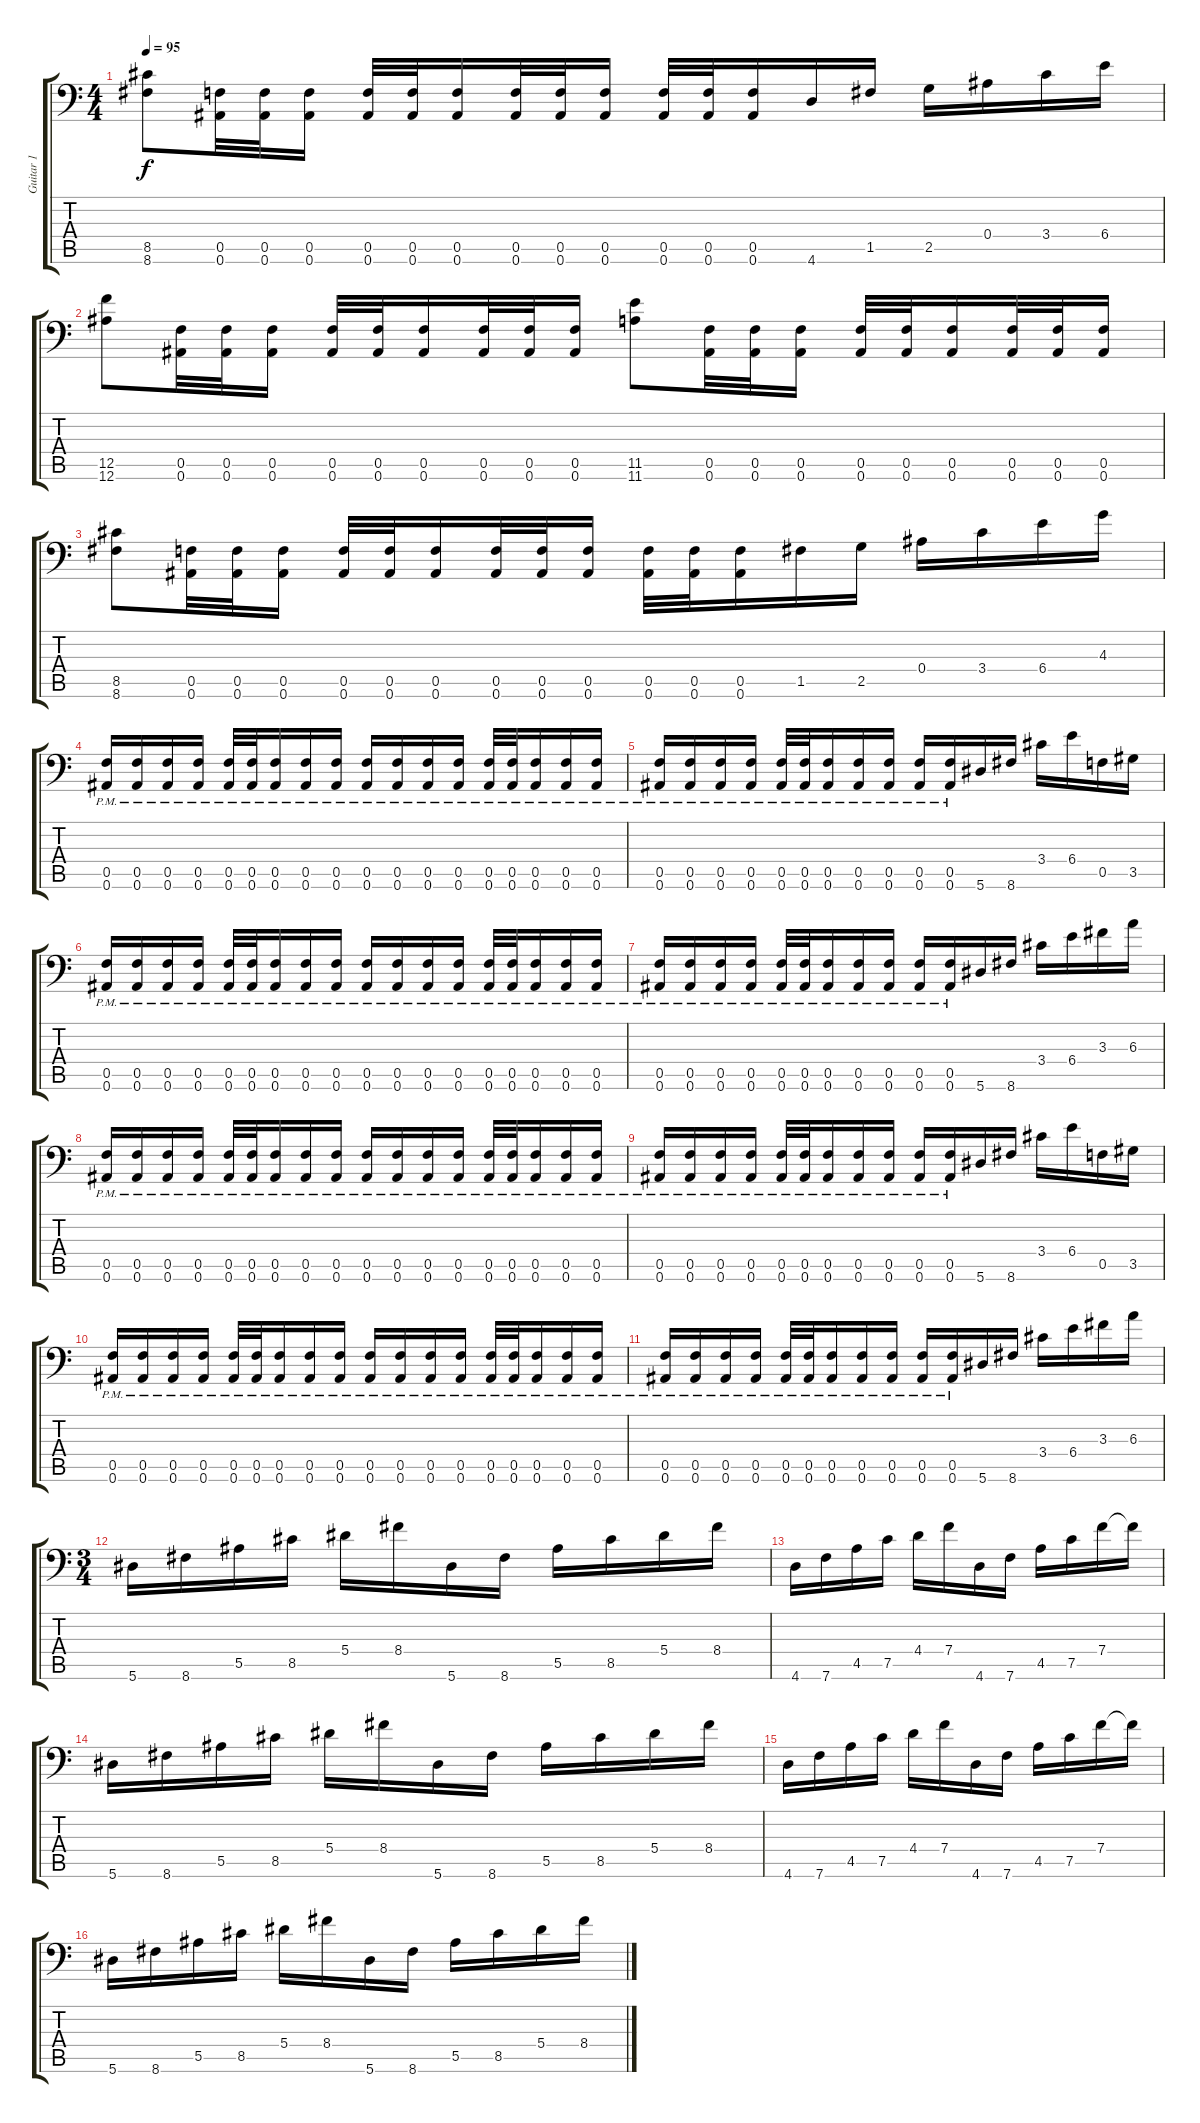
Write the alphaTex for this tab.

\track ("Guitar 1" "Guitar 1") {instrument distortionguitar}
\staff {score tabs}
\tuning (C4 G3 Eb3 Bb2 F2 Bb1) {hide}
\ts (4 4)
\tempo 95
\clef f4
\ks c
(8.5 8.6).8{dy f} (0.5 0.6).32 (0.5 0.6).32 (0.5 0.6).16 (0.5 0.6).32 (0.5 0.6).32 (0.5 0.6).16 (0.5 0.6).32 (0.5 0.6).32 (0.5 0.6).16 (0.5 0.6).32 (0.5 0.6).32 (0.5 0.6).16 4.6.16 1.5.16 2.5.16 0.4.16 3.4.16 6.4.16 |
(12.5 12.6).8 (0.5 0.6).32 (0.5 0.6).32 (0.5 0.6).16 (0.5 0.6).32 (0.5 0.6).32 (0.5 0.6).16 (0.5 0.6).32 (0.5 0.6).32 (0.5 0.6).16 (11.5 11.6).8 (0.5 0.6).32 (0.5 0.6).32 (0.5 0.6).16 (0.5 0.6).32 (0.5 0.6).32 (0.5 0.6).16 (0.5 0.6).32 (0.5 0.6).32 (0.5 0.6).16 |
(8.5 8.6).8 (0.5 0.6).32 (0.5 0.6).32 (0.5 0.6).16 (0.5 0.6).32 (0.5 0.6).32 (0.5 0.6).16 (0.5 0.6).32 (0.5 0.6).32 (0.5 0.6).16 (0.5 0.6).32 (0.5 0.6).32 (0.5 0.6).16 1.5.16 2.5.16 0.4.16 3.4.16 6.4.16 4.3.16 |
(0.5{pm} 0.6{pm}).16 (0.5{pm} 0.6{pm}).16 (0.5{pm} 0.6{pm}).16 (0.5{pm} 0.6{pm}).16 (0.5{pm} 0.6{pm}).32 (0.5{pm} 0.6{pm}).32 (0.5{pm} 0.6{pm}).16 (0.5{pm} 0.6{pm}).16 (0.5{pm} 0.6{pm}).16 (0.5{pm} 0.6{pm}).16 (0.5{pm} 0.6{pm}).16 (0.5{pm} 0.6{pm}).16 (0.5{pm} 0.6{pm}).16 (0.5{pm} 0.6{pm}).32 (0.5{pm} 0.6{pm}).32 (0.5{pm} 0.6{pm}).16 (0.5{pm} 0.6{pm}).16 (0.5{pm} 0.6{pm}).16 |
(0.5{pm} 0.6{pm}).16 (0.5{pm} 0.6{pm}).16 (0.5{pm} 0.6{pm}).16 (0.5{pm} 0.6{pm}).16 (0.5{pm} 0.6{pm}).32 (0.5{pm} 0.6{pm}).32 (0.5{pm} 0.6{pm}).16 (0.5{pm} 0.6{pm}).16 (0.5{pm} 0.6{pm}).16 (0.5{pm} 0.6{pm}).16 (0.5{pm} 0.6{pm}).16 5.6.16 8.6.16 3.4.16 6.4.16 0.5.16 3.5.16 |
(0.5{pm} 0.6{pm}).16 (0.5{pm} 0.6{pm}).16 (0.5{pm} 0.6{pm}).16 (0.5{pm} 0.6{pm}).16 (0.5{pm} 0.6{pm}).32 (0.5{pm} 0.6{pm}).32 (0.5{pm} 0.6{pm}).16 (0.5{pm} 0.6{pm}).16 (0.5{pm} 0.6{pm}).16 (0.5{pm} 0.6{pm}).16 (0.5{pm} 0.6{pm}).16 (0.5{pm} 0.6{pm}).16 (0.5{pm} 0.6{pm}).16 (0.5{pm} 0.6{pm}).32 (0.5{pm} 0.6{pm}).32 (0.5{pm} 0.6{pm}).16 (0.5{pm} 0.6{pm}).16 (0.5{pm} 0.6{pm}).16 |
(0.5{pm} 0.6{pm}).16 (0.5{pm} 0.6{pm}).16 (0.5{pm} 0.6{pm}).16 (0.5{pm} 0.6{pm}).16 (0.5{pm} 0.6{pm}).32 (0.5{pm} 0.6{pm}).32 (0.5{pm} 0.6{pm}).16 (0.5{pm} 0.6{pm}).16 (0.5{pm} 0.6{pm}).16 (0.5{pm} 0.6{pm}).16 (0.5{pm} 0.6{pm}).16 5.6.16 8.6.16 3.4.16 6.4.16 3.3.16 6.3.16 |
(0.5{pm} 0.6{pm}).16 (0.5{pm} 0.6{pm}).16 (0.5{pm} 0.6{pm}).16 (0.5{pm} 0.6{pm}).16 (0.5{pm} 0.6{pm}).32 (0.5{pm} 0.6{pm}).32 (0.5{pm} 0.6{pm}).16 (0.5{pm} 0.6{pm}).16 (0.5{pm} 0.6{pm}).16 (0.5{pm} 0.6{pm}).16 (0.5{pm} 0.6{pm}).16 (0.5{pm} 0.6{pm}).16 (0.5{pm} 0.6{pm}).16 (0.5{pm} 0.6{pm}).32 (0.5{pm} 0.6{pm}).32 (0.5{pm} 0.6{pm}).16 (0.5{pm} 0.6{pm}).16 (0.5{pm} 0.6{pm}).16 |
(0.5{pm} 0.6{pm}).16 (0.5{pm} 0.6{pm}).16 (0.5{pm} 0.6{pm}).16 (0.5{pm} 0.6{pm}).16 (0.5{pm} 0.6{pm}).32 (0.5{pm} 0.6{pm}).32 (0.5{pm} 0.6{pm}).16 (0.5{pm} 0.6{pm}).16 (0.5{pm} 0.6{pm}).16 (0.5{pm} 0.6{pm}).16 (0.5{pm} 0.6{pm}).16 5.6.16 8.6.16 3.4.16 6.4.16 0.5.16 3.5.16 |
(0.5{pm} 0.6{pm}).16 (0.5{pm} 0.6{pm}).16 (0.5{pm} 0.6{pm}).16 (0.5{pm} 0.6{pm}).16 (0.5{pm} 0.6{pm}).32 (0.5{pm} 0.6{pm}).32 (0.5{pm} 0.6{pm}).16 (0.5{pm} 0.6{pm}).16 (0.5{pm} 0.6{pm}).16 (0.5{pm} 0.6{pm}).16 (0.5{pm} 0.6{pm}).16 (0.5{pm} 0.6{pm}).16 (0.5{pm} 0.6{pm}).16 (0.5{pm} 0.6{pm}).32 (0.5{pm} 0.6{pm}).32 (0.5{pm} 0.6{pm}).16 (0.5{pm} 0.6{pm}).16 (0.5{pm} 0.6{pm}).16 |
(0.5{pm} 0.6{pm}).16 (0.5{pm} 0.6{pm}).16 (0.5{pm} 0.6{pm}).16 (0.5{pm} 0.6{pm}).16 (0.5{pm} 0.6{pm}).32 (0.5{pm} 0.6{pm}).32 (0.5{pm} 0.6{pm}).16 (0.5{pm} 0.6{pm}).16 (0.5{pm} 0.6{pm}).16 (0.5{pm} 0.6{pm}).16 (0.5{pm} 0.6{pm}).16 5.6.16 8.6.16 3.4.16 6.4.16 3.3.16 6.3.16 |
\ts (3 4)
5.6.16 8.6.16 5.5.16 8.5.16 5.4.16 8.4.16 5.6.16 8.6.16 5.5.16 8.5.16 5.4.16 8.4.16 |
4.6.16 7.6.16 4.5.16 7.5.16 4.4.16 7.4.16 4.6.16 7.6.16 4.5.16 7.5.16 7.4.16 7.4{t}.16 |
5.6.16 8.6.16 5.5.16 8.5.16 5.4.16 8.4.16 5.6.16 8.6.16 5.5.16 8.5.16 5.4.16 8.4.16 |
4.6.16 7.6.16 4.5.16 7.5.16 4.4.16 7.4.16 4.6.16 7.6.16 4.5.16 7.5.16 7.4.16 7.4{t}.16 |
5.6.16 8.6.16 5.5.16 8.5.16 5.4.16 8.4.16 5.6.16 8.6.16 5.5.16 8.5.16 5.4.16 8.4.16
